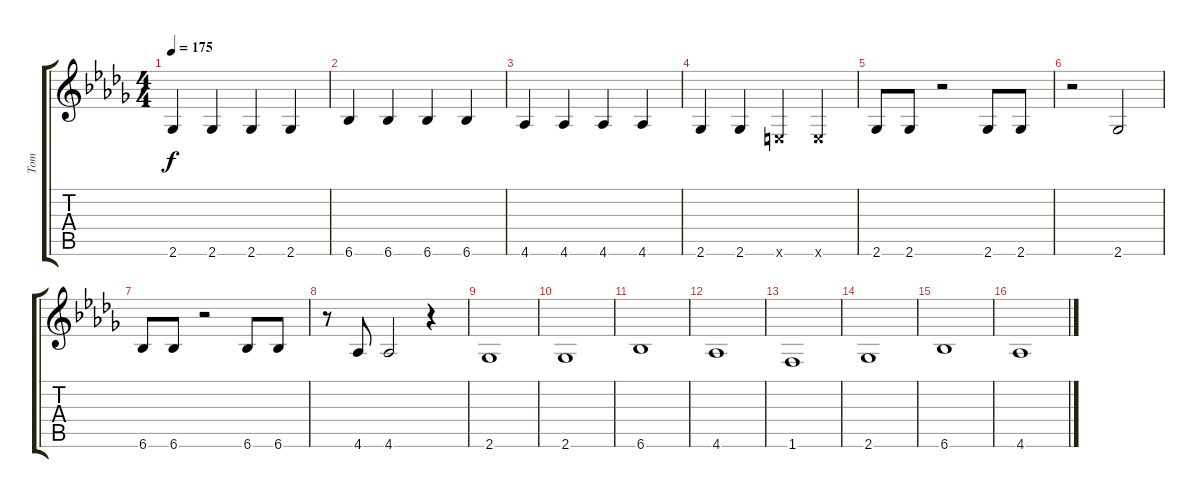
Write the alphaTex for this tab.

\track ("Tom" "Tom") {instrument electricbassfinger}
\staff {score tabs}
\tuning (E4 B3 G3 D3 A2 E2) {hide}
\ts (4 4)
\tempo 175
\clef g2
\ks db
2.6.4{dy f} 2.6.4 2.6.4 2.6.4 |
6.6.4 6.6.4 6.6.4 6.6.4 |
4.6.4 4.6.4 4.6.4 4.6.4 |
2.6.4 2.6.4 0.6{x}.4 0.6{x}.4 |
2.6.8 2.6.8 r.2 2.6.8 2.6.8 |
r.2 2.6.2 |
6.6.8 6.6.8 r.2 6.6.8 6.6.8 |
r.8 4.6.8 4.6.2 r.4 |
2.6.1 |
2.6.1 |
6.6.1 |
4.6.1 |
1.6.1 |
2.6.1 |
6.6.1 |
4.6.1
